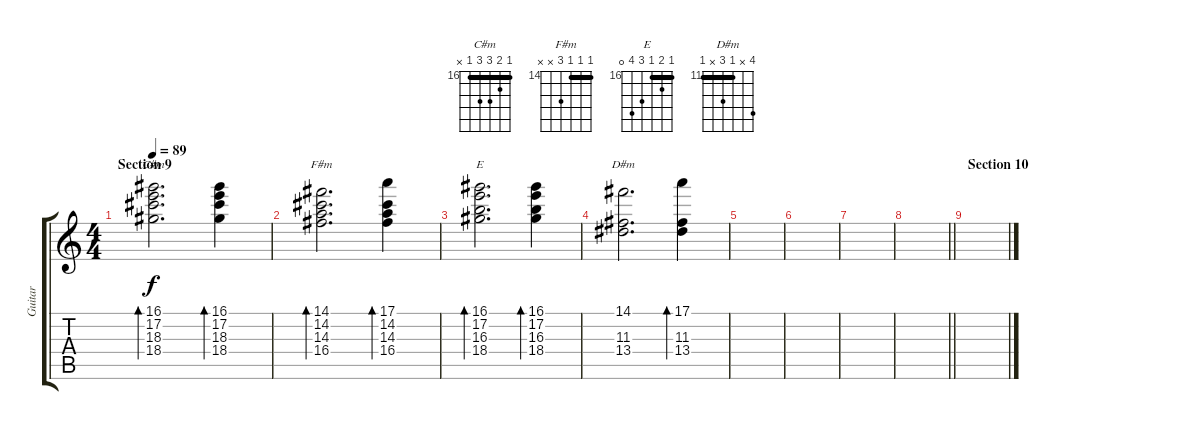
\track ("Guitar" "Guitar") {instrument overdrivenguitar}
\staff {score tabs}
\tuning (E4 B3 G3 D3 A2 E2) {hide}
\chord ("C#m" 16 17 18 18 16 x) {firstfret 16 barre 16}
\chord ("F#m" 14 14 14 16 x x) {firstfret 14 barre 14}
\chord ("E" 16 17 16 18 19 0) {firstfret 16 barre 16}
\chord ("D#m" 14 x 11 13 x 11) {firstfret 11 barre 11}
\ts (4 4)
\section ("" "Section 9")
\tempo 89
\clef g2
\ks c
(16.1 17.2 18.3 18.4).2{d bd 120 ch "C#m" dy f} (16.1 17.2 18.3 18.4).4{bd 120} |
(14.1 14.2 14.3 16.4).2{d bd 120 ch "F#m"} (17.1 14.2 14.3 16.4).4{bd 120} |
(16.1 17.2 16.3 18.4).2{d bd 120 ch "E"} (16.1 17.2 16.3 18.4).4{bd 120} |
(14.1 11.3 13.4).2{d ch "D#m"} (17.1 11.3 13.4).4{bd 120} |
|
|
|
\barLineRight lightlight
|
\section ("" "Section 10")
